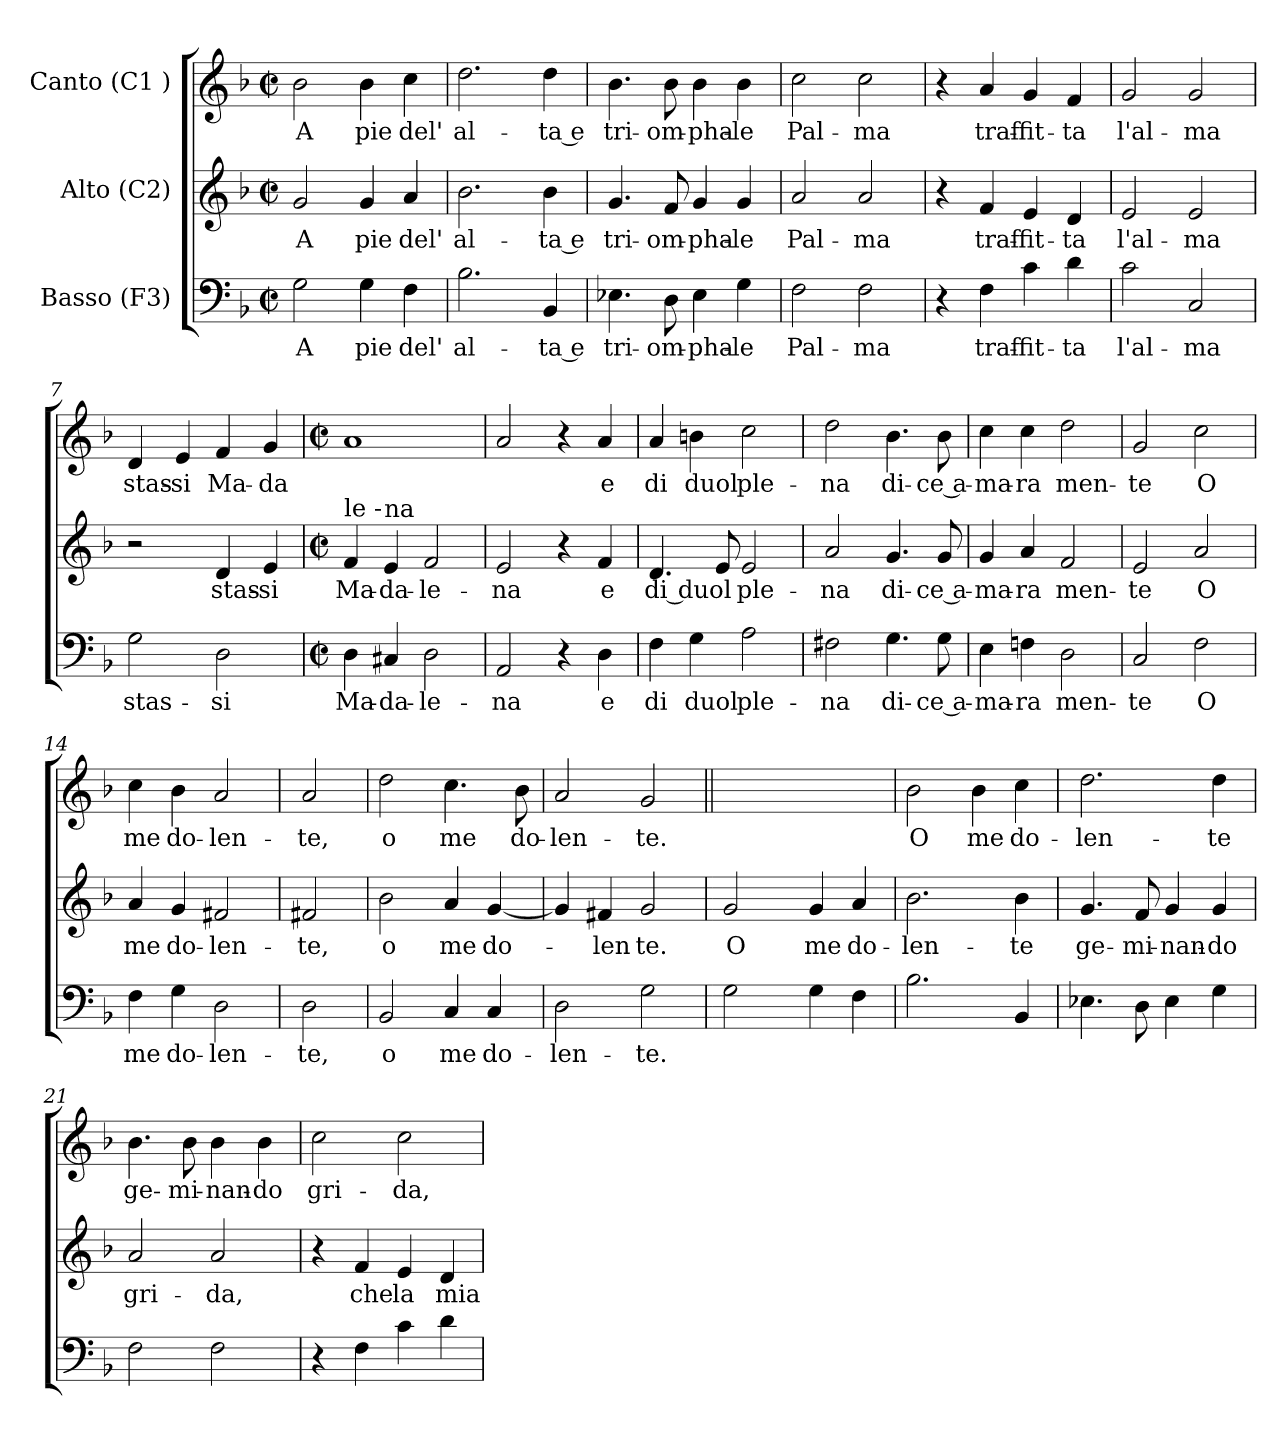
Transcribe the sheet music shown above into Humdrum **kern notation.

**kern	**text	**kern	**text	**kern	**text
*part3	*part3	*part2	*part2	*part1	*part1
*staff3	*staff3	*staff2	*staff2	*staff1	*staff1
*I"Basso (F3)	*	*I"Alto (C2)	*	*I"Canto (C1 )	*
*clefF4	*	*clefG2	*	*clefG2	*
*k[b-]	*	*k[b-]	*	*k[b-]	*
*F:	*	*F:	*	*F:	*
*M2/2	*	*M2/2	*	*M2/2	*
*met(c|)	*	*met(c|)	*	*met(c|)	*
=1	=1	=1	=1	=1	=1
!	!LO:LY:b	!	!LO:LY:b	!	!LO:LY:b
2G\	A	2g/	A	2b-\	A
!	!LO:LY:b	!	!LO:LY:b	!	!LO:LY:b
4G\	pie	4g/	pie	4b-\	pie
!	!LO:LY:b	!	!LO:LY:b	!	!LO:LY:b
4F\	del'	4a/	del'	4cc\	del'
=2	=2	=2	=2	=2	=2
!	!LO:LY:b	!	!LO:LY:b	!	!LO:LY:b
2.B-\	al-	2.b-\	al-	2.dd\	al-
!	!LO:LY:b	!	!LO:LY:b	!	!LO:LY:b
4BB-/	-ta e	4b-\	-ta e	4dd\	-ta e
=3	=3	=3	=3	=3	=3
!	!LO:LY:b	!	!LO:LY:b	!	!LO:LY:b
4.E-X\	tri-	4.g/	tri-	4.b-\	tri-
!	!LO:LY:b	!	!LO:LY:b	!	!LO:LY:b
8D\	-om-	8f/	-om-	8b-\	-om-
!	!LO:LY:b	!	!LO:LY:b	!	!LO:LY:b
4E-\	-pha-	4g/	-pha-	4b-\	-pha-
!	!LO:LY:b	!	!LO:LY:b	!	!LO:LY:b
4G\	-le	4g/	-le	4b-\	-le
=4	=4	=4	=4	=4	=4
!	!LO:LY:b	!	!LO:LY:b	!	!LO:LY:b
2F\	Pal-	2a/	Pal-	2cc\	Pal-
!	!LO:LY:b	!	!LO:LY:b	!	!LO:LY:b
2F\	-ma	2a/	-ma	2cc\	-ma
=5	=5	=5	=5	=5	=5
4r	.	4r	.	4r	.
!	!LO:LY:b	!	!LO:LY:b	!	!LO:LY:b
4F\	traf-	4f/	traf-	4a/	traf-
!	!LO:LY:b	!	!LO:LY:b	!	!LO:LY:b
4c\	-fit-	4e/	-fit-	4g/	-fit-
!	!LO:LY:b	!	!LO:LY:b	!	!LO:LY:b
4d\	-ta	4d/	-ta	4f/	-ta
=6	=6	=6	=6	=6	=6
!	!LO:LY:b	!	!LO:LY:b	!	!LO:LY:b
2c\	l'al-	2e/	l'al-	2g/	l'al-
!	!LO:LY:b	!	!LO:LY:b	!	!LO:LY:b
2C/	-ma	2e/	-ma	2g/	-ma
=7	=7	=7	=7	=7	=7
!	!LO:LY:b	!	!	!	!LO:LY:b
2G\	stas-	2r	.	4d/	stas-
!	!	!	!	!	!LO:LY:b
.	.	.	.	4e/	-si
!	!LO:LY:b	!	!LO:LY:b	!	!LO:LY:b
2D\	-si	4d/	stas-	4f/	Ma-
!	!	!	!LO:LY:b	!	!LO:LY:b
.	.	4e/	-si	4g/	-da
!!LO:LB:g=z
=8	=8	=8	=8	=8	=8
*M2/2	*	*M2/2	*	*M2/2	*
*met(c|)	*	*met(c|)	*	*met(c|)	*
!	!	!LO:TX:a:t=le -	!	!	!
!	!LO:LY:b	!	!LO:LY:b	!	!
4D\	Ma-	4f/	Ma-	1a	.
!	!	!LO:TX:a:t=na	!	!	!
!	!LO:LY:b	!	!LO:LY:b	!	!
4C#X/	-da-	4e/	-da-	.	.
!	!LO:LY:b	!	!LO:LY:b	!	!
2D\	-le-	2f/	-le-	.	.
=9	=9	=9	=9	=9	=9
!	!LO:LY:b	!	!LO:LY:b	!	!
2AA/	-na	2e/	-na	2a/	.
4r	.	4r	.	4r	.
!	!LO:LY:b	!	!LO:LY:b	!	!LO:LY:b
4D\	e	4f/	e	4a/	e
=10	=10	=10	=10	=10	=10
!	!LO:LY:b	!	!LO:LY:b	!	!LO:LY:b
4F\	di	4.d/	di duol	4a/	di
!	!LO:LY:b	!	!	!	!LO:LY:b
4G\	duol	.	.	4bn\	duol
.	.	8e/	.	.	.
!	!LO:LY:b	!	!LO:LY:b	!	!LO:LY:b
2A\	ple-	2e/	ple-	2cc\	ple-
=11	=11	=11	=11	=11	=11
!	!LO:LY:b	!	!LO:LY:b	!	!LO:LY:b
2F#X\	-na	2a/	-na	2dd\	-na
!	!LO:LY:b	!	!LO:LY:b	!	!LO:LY:b
4.G\	di-	4.g/	di-	4.b-\	di-
!	!LO:LY:b	!	!LO:LY:b	!	!LO:LY:b
8G\	-ce a-	8g/	-ce a-	8b-\	-ce a-
=12	=12	=12	=12	=12	=12
!	!LO:LY:b	!	!LO:LY:b	!	!LO:LY:b
4E\	-ma-	4g/	-ma-	4cc\	-ma-
!	!LO:LY:b	!	!LO:LY:b	!	!LO:LY:b
4Fn\	-ra	4a/	-ra	4cc\	-ra
!	!LO:LY:b	!	!LO:LY:b	!	!LO:LY:b
2D\	men-	2f/	men-	2dd\	men-
=13	=13	=13	=13	=13	=13
!	!LO:LY:b	!	!LO:LY:b	!	!LO:LY:b
2C/	-te	2e/	-te	2g/	-te
!	!LO:LY:b	!	!LO:LY:b	!	!LO:LY:b
2F\	O	2a/	O	2cc\	O
=14	=14	=14	=14	=14	=14
!	!LO:LY:b	!	!LO:LY:b	!	!LO:LY:b
4F\	me	4a/	me	4cc\	me
!	!LO:LY:b	!	!LO:LY:b	!	!LO:LY:b
4G\	do-	4g/	do-	4b-\	do-
!	!LO:LY:b	!	!LO:LY:b	!	!LO:LY:b
2D\	-len-	2f#X/	-len-	2a/	-len-
=15	=15	=15	=15	=15	=15
!	!LO:LY:b	!	!LO:LY:b	!	!LO:LY:b
2D\	-te,	2f#X/	-te,	2a/	-te,
!!LO:LB:g=z
=16	=16	=16	=16	=16	=16
!	!LO:LY:b	!	!LO:LY:b	!	!LO:LY:b
2BB-/	o	2b-\	o	2dd\	o
!	!LO:LY:b	!	!LO:LY:b	!	!LO:LY:b
4C/	me	4a/	me	4.cc\	me
!	!LO:LY:b	!	!LO:LY:b	!	!
4C/	do-	[4g/	do-	.	.
!	!	!	!	!	!LO:LY:b
.	.	.	.	8b-\	do-
=17	=17	=17	=17	=17	=17
!	!LO:LY:b	!	!	!	!LO:LY:b
2D\	-len-	4g/]	.	2a/	-len-
!	!	!	!LO:LY:b	!	!
.	.	4f#X/	-len	.	.
!	!LO:LY:b	!	!LO:LY:b	!	!LO:LY:b
2G\	-te.	2g/	te.	2g/	-te.
=18	=18||	=18	=18||	=18||	=18||
!	!	!	!LO:LY:b	!	!
2G\	.	2g/	O	4ryy	.
.	.	.	.	4ryy	.
!	!	!	!LO:LY:b	!	!
4G\	.	4g/	me	4ryy	.
!	!	!	!LO:LY:b	!	!
4F\	.	4a/	do-	4ryy	.
=19	=19	=19	=19	=19	=19
!	!	!	!LO:LY:b	!	!LO:LY:b
2.B-\	.	2.b-\	-len-	2b-\	O
!	!	!	!	!	!LO:LY:b
.	.	.	.	4b-\	me
!	!	!	!LO:LY:b	!	!LO:LY:b
4BB-/	.	4b-\	-te	4cc\	do-
=20	=20	=20	=20	=20	=20
!	!	!	!LO:LY:b	!	!LO:LY:b
4.E-X\	.	4.g/	ge-	2.dd\	-len-
!	!	!	!LO:LY:b	!	!
8D\	.	8f/	-mi-	.	.
!	!	!	!LO:LY:b	!	!
4E-\	.	4g/	-nan-	.	.
!	!	!	!LO:LY:b	!	!LO:LY:b
4G\	.	4g/	-do	4dd\	-te
=21	=21	=21	=21	=21	=21
!	!	!	!LO:LY:b	!	!LO:LY:b
2F\	.	2a/	gri-	4.b-\	ge-
!	!	!	!	!	!LO:LY:b
.	.	.	.	8b-\	-mi-
!	!	!	!LO:LY:b	!	!LO:LY:b
2F\	.	2a/	-da,	4b-\	-nan-
!	!	!	!	!	!LO:LY:b
.	.	.	.	4b-\	-do
=22	=22	=22	=22	=22	=22
!	!	!	!	!	!LO:LY:b
4r	.	4r	.	2cc\	gri-
!	!	!	!LO:LY:b	!	!
4F\	.	4f/	che	.	.
!	!	!	!LO:LY:b	!	!LO:LY:b
4c\	.	4e/	la	2cc\	-da,
!	!	!	!LO:LY:b	!	!
4d\	.	4d/	mia	.	.
=	=	=	=	=	=
*-	*-	*-	*-	*-	*-
